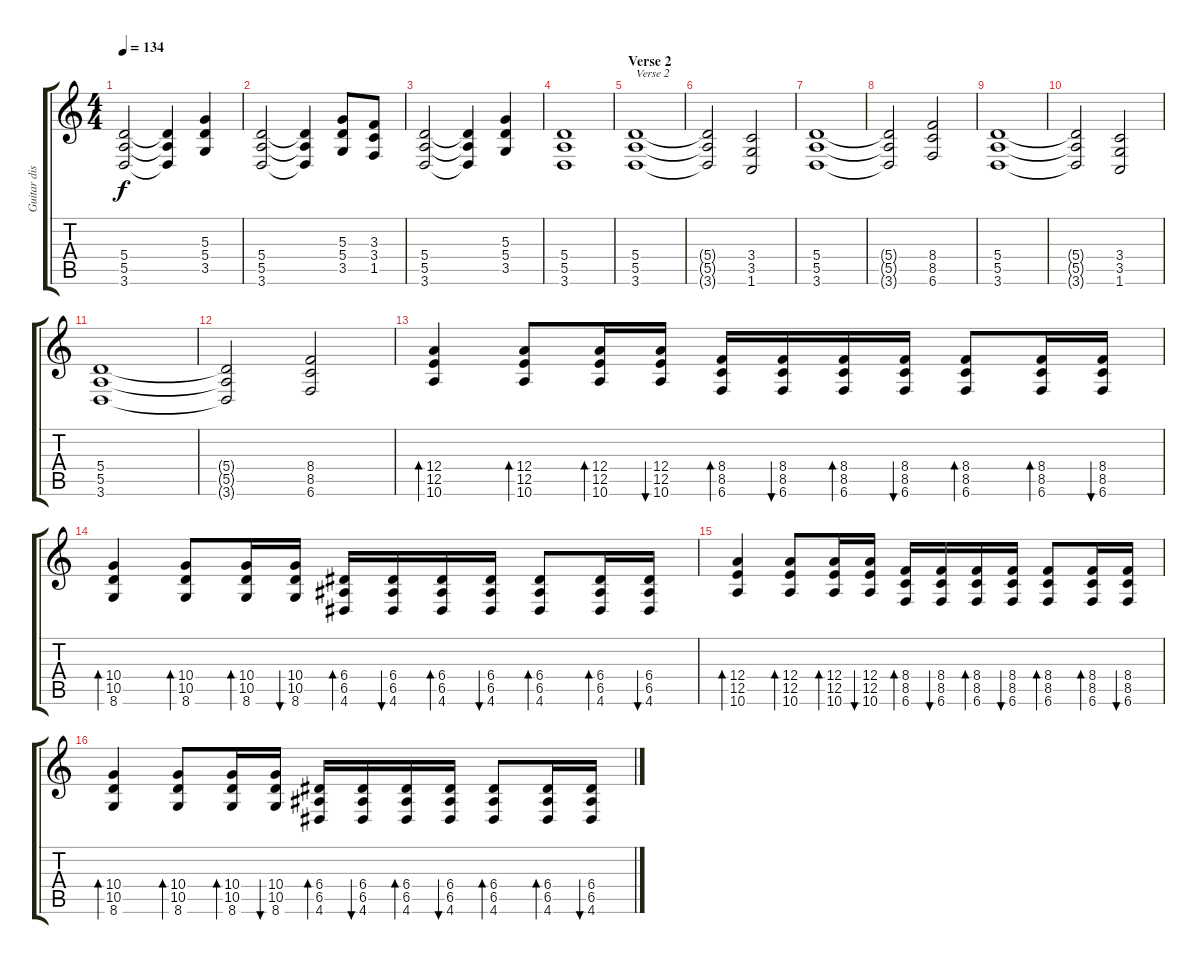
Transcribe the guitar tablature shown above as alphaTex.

\track ("Guitar distortion 2" "Guitar dis") {instrument distortionguitar}
\staff {score tabs}
\tuning (B3 Gb3 D3 A2 E2 B1) {hide}
\ts (4 4)
\tempo 134
\clef g2
\ks c
(5.4 5.5 3.6).2{dy f} (5.4{t} 5.5{t} 3.6{t}).4 (5.3 5.4 3.5).4 |
(5.4 5.5 3.6).2 (5.4{t} 5.5{t} 3.6{t}).4 (5.3 5.4 3.5).8 (3.3 3.4 1.5).8 |
(5.4 5.5 3.6).2 (5.4{t} 5.5{t} 3.6{t}).4 (5.3 5.4 3.5).4 |
(5.4 5.5 3.6).1 |
\section ("" "Verse 2")
(5.4 5.5 3.6).1{txt "Verse 2"} |
(5.4{t} 5.5{t} 3.6{t}).2 (3.4 3.5 1.6).2 |
(5.4 5.5 3.6).1 |
(5.4{t} 5.5{t} 3.6{t}).2 (8.4 8.5 6.6).2 |
(5.4 5.5 3.6).1 |
(5.4{t} 5.5{t} 3.6{t}).2 (3.4 3.5 1.6).2 |
(5.4 5.5 3.6).1 |
(5.4{t} 5.5{t} 3.6{t}).2 (8.4 8.5 6.6).2 |
(12.4 12.5 10.6).4{bd 60} (12.4 12.5 10.6).8{bd 60} (12.4 12.5 10.6).16{bd 60} (12.4 12.5 10.6).16{bu 60} (8.4 8.5 6.6).16{bd 60} (8.4 8.5 6.6).16{bu 60} (8.4 8.5 6.6).16{bd 60} (8.4 8.5 6.6).16{bu 60} (8.4 8.5 6.6).8{bd 60} (8.4 8.5 6.6).16{bd 60} (8.4 8.5 6.6).16{bu 60} |
(10.4 10.5 8.6).4{bd 60} (10.4 10.5 8.6).8{bd 60} (10.4 10.5 8.6).16{bd 60} (10.4 10.5 8.6).16{bu 60} (6.4 6.5 4.6).16{bd 60} (6.4 6.5 4.6).16{bu 60} (6.4 6.5 4.6).16{bd 60} (6.4 6.5 4.6).16{bu 60} (6.4 6.5 4.6).8{bd 60} (6.4 6.5 4.6).16{bd 60} (6.4 6.5 4.6).16{bu 60} |
(12.4 12.5 10.6).4{bd 60} (12.4 12.5 10.6).8{bd 60} (12.4 12.5 10.6).16{bd 60} (12.4 12.5 10.6).16{bu 60} (8.4 8.5 6.6).16{bd 60} (8.4 8.5 6.6).16{bu 60} (8.4 8.5 6.6).16{bd 60} (8.4 8.5 6.6).16{bu 60} (8.4 8.5 6.6).8{bd 60} (8.4 8.5 6.6).16{bd 60} (8.4 8.5 6.6).16{bu 60} |
(10.4 10.5 8.6).4{bd 60} (10.4 10.5 8.6).8{bd 60} (10.4 10.5 8.6).16{bd 60} (10.4 10.5 8.6).16{bu 60} (6.4 6.5 4.6).16{bd 60} (6.4 6.5 4.6).16{bu 60} (6.4 6.5 4.6).16{bd 60} (6.4 6.5 4.6).16{bu 60} (6.4 6.5 4.6).8{bd 60} (6.4 6.5 4.6).16{bd 60} (6.4 6.5 4.6).16{bu 60}
